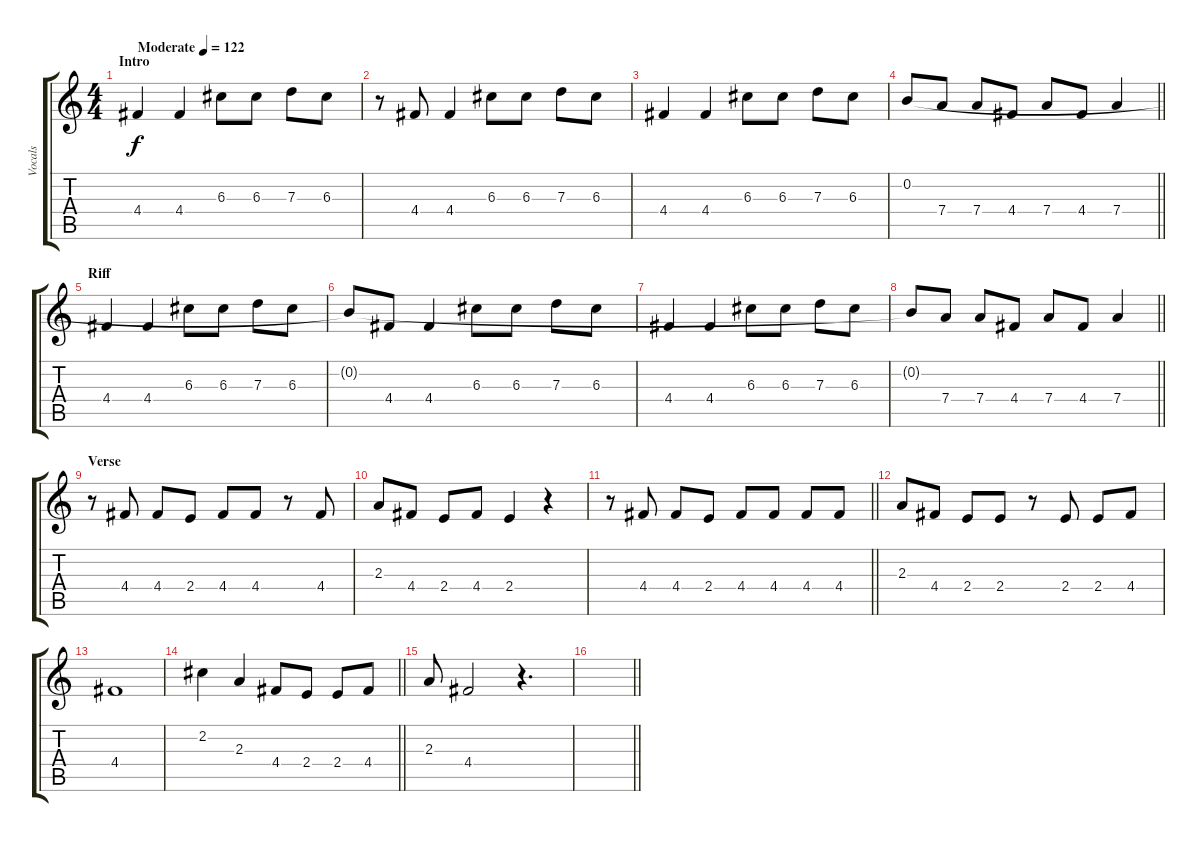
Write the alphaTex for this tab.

\track ("Vocals" "Vocals") {instrument distortionguitar}
\staff {score tabs}
\tuning (E4 B3 G3 D3 A2 E2) {hide}
\ts (4 4)
\section ("" "Intro")
\tempo (122 "Moderate")
\clef g2
\ks c
4.4.4{dy f instrument distortionguitar} 4.4.4 6.3.8 6.3.8 7.3.8 6.3.8 |
r.8 4.4.8 4.4.4 6.3.8 6.3.8 7.3.8 6.3.8 |
4.4.4 4.4.4 6.3.8 6.3.8 7.3.8 6.3.8 |
\barLineRight lightlight
0.2.8 7.4.8 7.4.8 4.4.8 7.4.8 4.4.8 7.4.4 |
\section ("" "Riff")
4.4.4 4.4.4 6.3.8 6.3.8 7.3.8 6.3.8 |
0.2{t}.8 4.4.8 4.4.4 6.3.8 6.3.8 7.3.8 6.3.8 |
4.4.4 4.4.4 6.3.8 6.3.8 7.3.8 6.3.8 |
\barLineRight lightlight
0.2{t}.8 7.4.8 7.4.8 4.4.8 7.4.8 4.4.8 7.4.4 |
\section ("" "Verse")
r.8 4.4.8 4.4.8 2.4.8 4.4.8 4.4.8 r.8 4.4.8 |
2.3.8 4.4.8 2.4.8 4.4.8 2.4.4 r.4 |
\barLineRight lightlight
r.8 4.4.8 4.4.8 2.4.8 4.4.8 4.4.8 4.4.8 4.4.8 |
2.3.8 4.4.8 2.4.8 2.4.8 r.8 2.4.8 2.4.8 4.4.8 |
4.4.1 |
\barLineRight lightlight
2.2.4 2.3.4 4.4.8 2.4.8 2.4.8 4.4.8 |
2.3.8 4.4.2 r.4{d} |
\barLineRight lightlight
